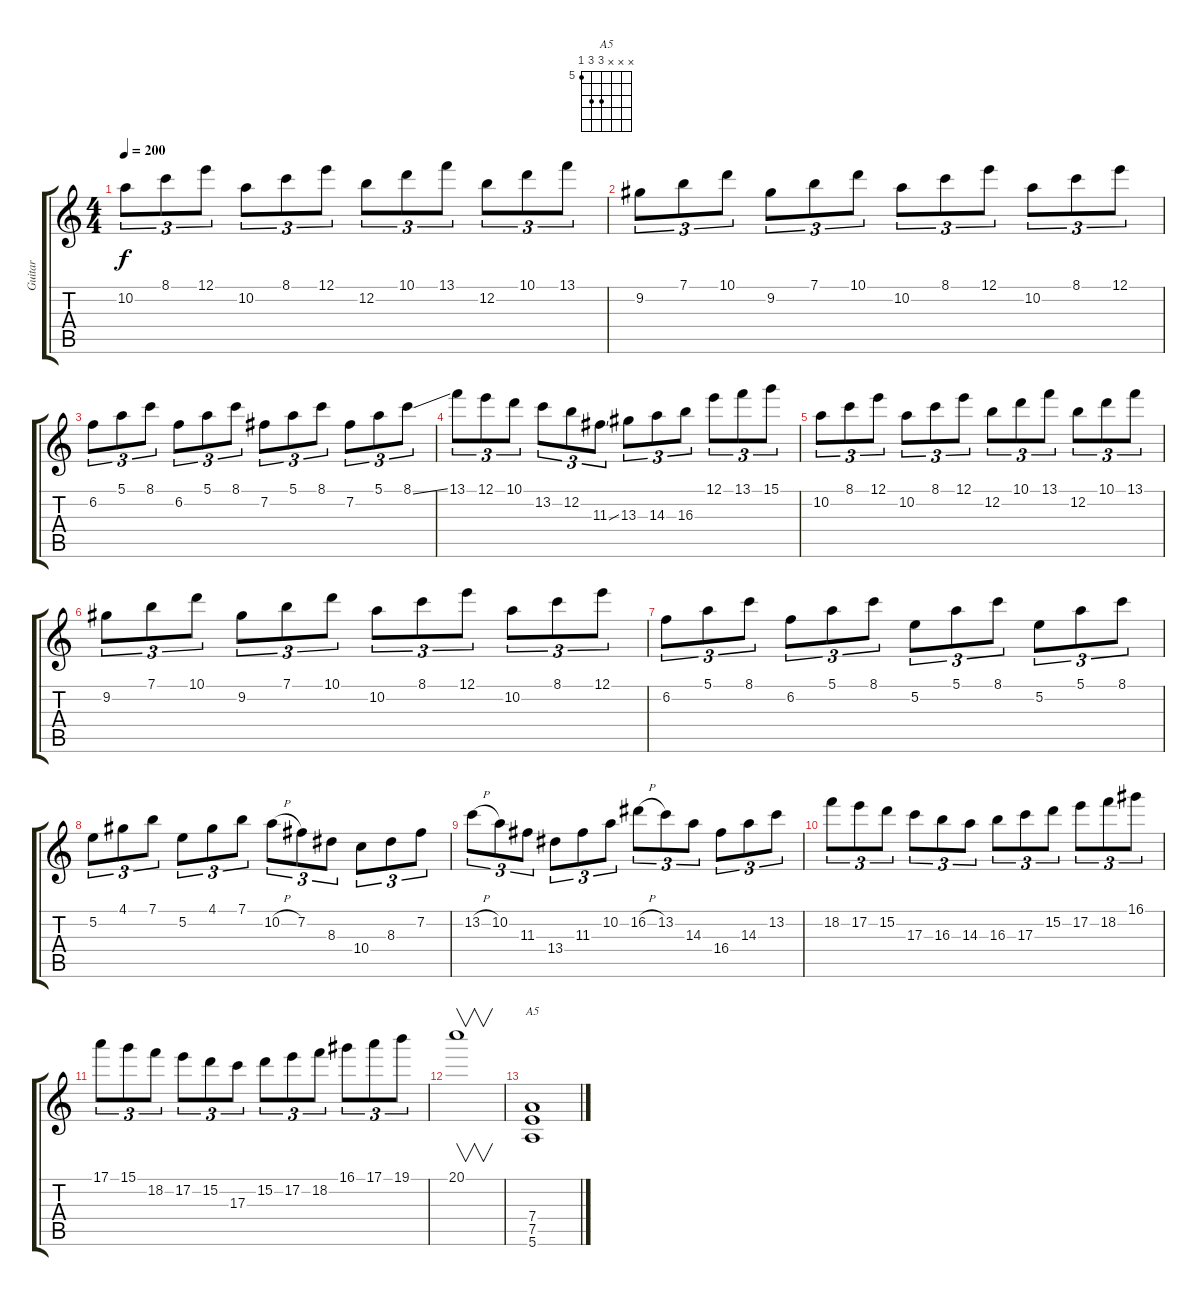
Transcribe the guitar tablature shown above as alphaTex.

\track ("Guitar" "Guitar") {instrument distortionguitar}
\staff {score tabs}
\tuning (E4 B3 G3 D3 A2 E2) {hide}
\chord ("A5" x x x 7 7 5) {firstfret 5}
\ts (4 4)
\tempo 200
\clef g2
\ks c
10.2.8{tu (3 2) dy f} 8.1.8{tu (3 2)} 12.1.8{tu (3 2)} 10.2.8{tu (3 2)} 8.1.8{tu (3 2)} 12.1.8{tu (3 2)} 12.2.8{tu (3 2)} 10.1.8{tu (3 2)} 13.1.8{tu (3 2)} 12.2.8{tu (3 2)} 10.1.8{tu (3 2)} 13.1.8{tu (3 2)} |
9.2.8{tu (3 2)} 7.1.8{tu (3 2)} 10.1.8{tu (3 2)} 9.2.8{tu (3 2)} 7.1.8{tu (3 2)} 10.1.8{tu (3 2)} 10.2.8{tu (3 2)} 8.1.8{tu (3 2)} 12.1.8{tu (3 2)} 10.2.8{tu (3 2)} 8.1.8{tu (3 2)} 12.1.8{tu (3 2)} |
6.2.8{tu (3 2)} 5.1.8{tu (3 2)} 8.1.8{tu (3 2)} 6.2.8{tu (3 2)} 5.1.8{tu (3 2)} 8.1.8{tu (3 2)} 7.2.8{tu (3 2)} 5.1.8{tu (3 2)} 8.1.8{tu (3 2)} 7.2.8{tu (3 2)} 5.1.8{tu (3 2)} 8.1{ss}.8{tu (3 2)} |
13.1.8{tu (3 2)} 12.1.8{tu (3 2)} 10.1.8{tu (3 2)} 13.2.8{tu (3 2)} 12.2.8{tu (3 2)} 11.3{ss}.8{tu (3 2)} 13.3.8{tu (3 2)} 14.3.8{tu (3 2)} 16.3.8{tu (3 2)} 12.1.8{tu (3 2)} 13.1.8{tu (3 2)} 15.1.8{tu (3 2)} |
10.2.8{tu (3 2)} 8.1.8{tu (3 2)} 12.1.8{tu (3 2)} 10.2.8{tu (3 2)} 8.1.8{tu (3 2)} 12.1.8{tu (3 2)} 12.2.8{tu (3 2)} 10.1.8{tu (3 2)} 13.1.8{tu (3 2)} 12.2.8{tu (3 2)} 10.1.8{tu (3 2)} 13.1.8{tu (3 2)} |
9.2.8{tu (3 2)} 7.1.8{tu (3 2)} 10.1.8{tu (3 2)} 9.2.8{tu (3 2)} 7.1.8{tu (3 2)} 10.1.8{tu (3 2)} 10.2.8{tu (3 2)} 8.1.8{tu (3 2)} 12.1.8{tu (3 2)} 10.2.8{tu (3 2)} 8.1.8{tu (3 2)} 12.1.8{tu (3 2)} |
6.2.8{tu (3 2)} 5.1.8{tu (3 2)} 8.1.8{tu (3 2)} 6.2.8{tu (3 2)} 5.1.8{tu (3 2)} 8.1.8{tu (3 2)} 5.2.8{tu (3 2)} 5.1.8{tu (3 2)} 8.1.8{tu (3 2)} 5.2.8{tu (3 2)} 5.1.8{tu (3 2)} 8.1.8{tu (3 2)} |
5.2.8{tu (3 2)} 4.1.8{tu (3 2)} 7.1.8{tu (3 2)} 5.2.8{tu (3 2)} 4.1.8{tu (3 2)} 7.1.8{tu (3 2)} 10.2{h}.8{tu (3 2)} 7.2.8{tu (3 2)} 8.3.8{tu (3 2)} 10.4.8{tu (3 2)} 8.3.8{tu (3 2)} 7.2.8{tu (3 2)} |
13.2{h}.8{tu (3 2)} 10.2.8{tu (3 2)} 11.3.8{tu (3 2)} 13.4.8{tu (3 2)} 11.3.8{tu (3 2)} 10.2.8{tu (3 2)} 16.2{h}.8{tu (3 2)} 13.2.8{tu (3 2)} 14.3.8{tu (3 2)} 16.4.8{tu (3 2)} 14.3.8{tu (3 2)} 13.2.8{tu (3 2)} |
18.2.8{tu (3 2)} 17.2.8{tu (3 2)} 15.2.8{tu (3 2)} 17.3.8{tu (3 2)} 16.3.8{tu (3 2)} 14.3.8{tu (3 2)} 16.3.8{tu (3 2)} 17.3.8{tu (3 2)} 15.2.8{tu (3 2)} 17.2.8{tu (3 2)} 18.2.8{tu (3 2)} 16.1.8{tu (3 2)} |
17.1.8{tu (3 2)} 15.1.8{tu (3 2)} 18.2.8{tu (3 2)} 17.2.8{tu (3 2)} 15.2.8{tu (3 2)} 17.3.8{tu (3 2)} 15.2.8{tu (3 2)} 17.2.8{tu (3 2)} 18.2.8{tu (3 2)} 16.1.8{tu (3 2)} 17.1.8{tu (3 2)} 19.1.8{tu (3 2)} |
20.1.1{v} |
(7.4 7.5 5.6).1{ch "A5"}
